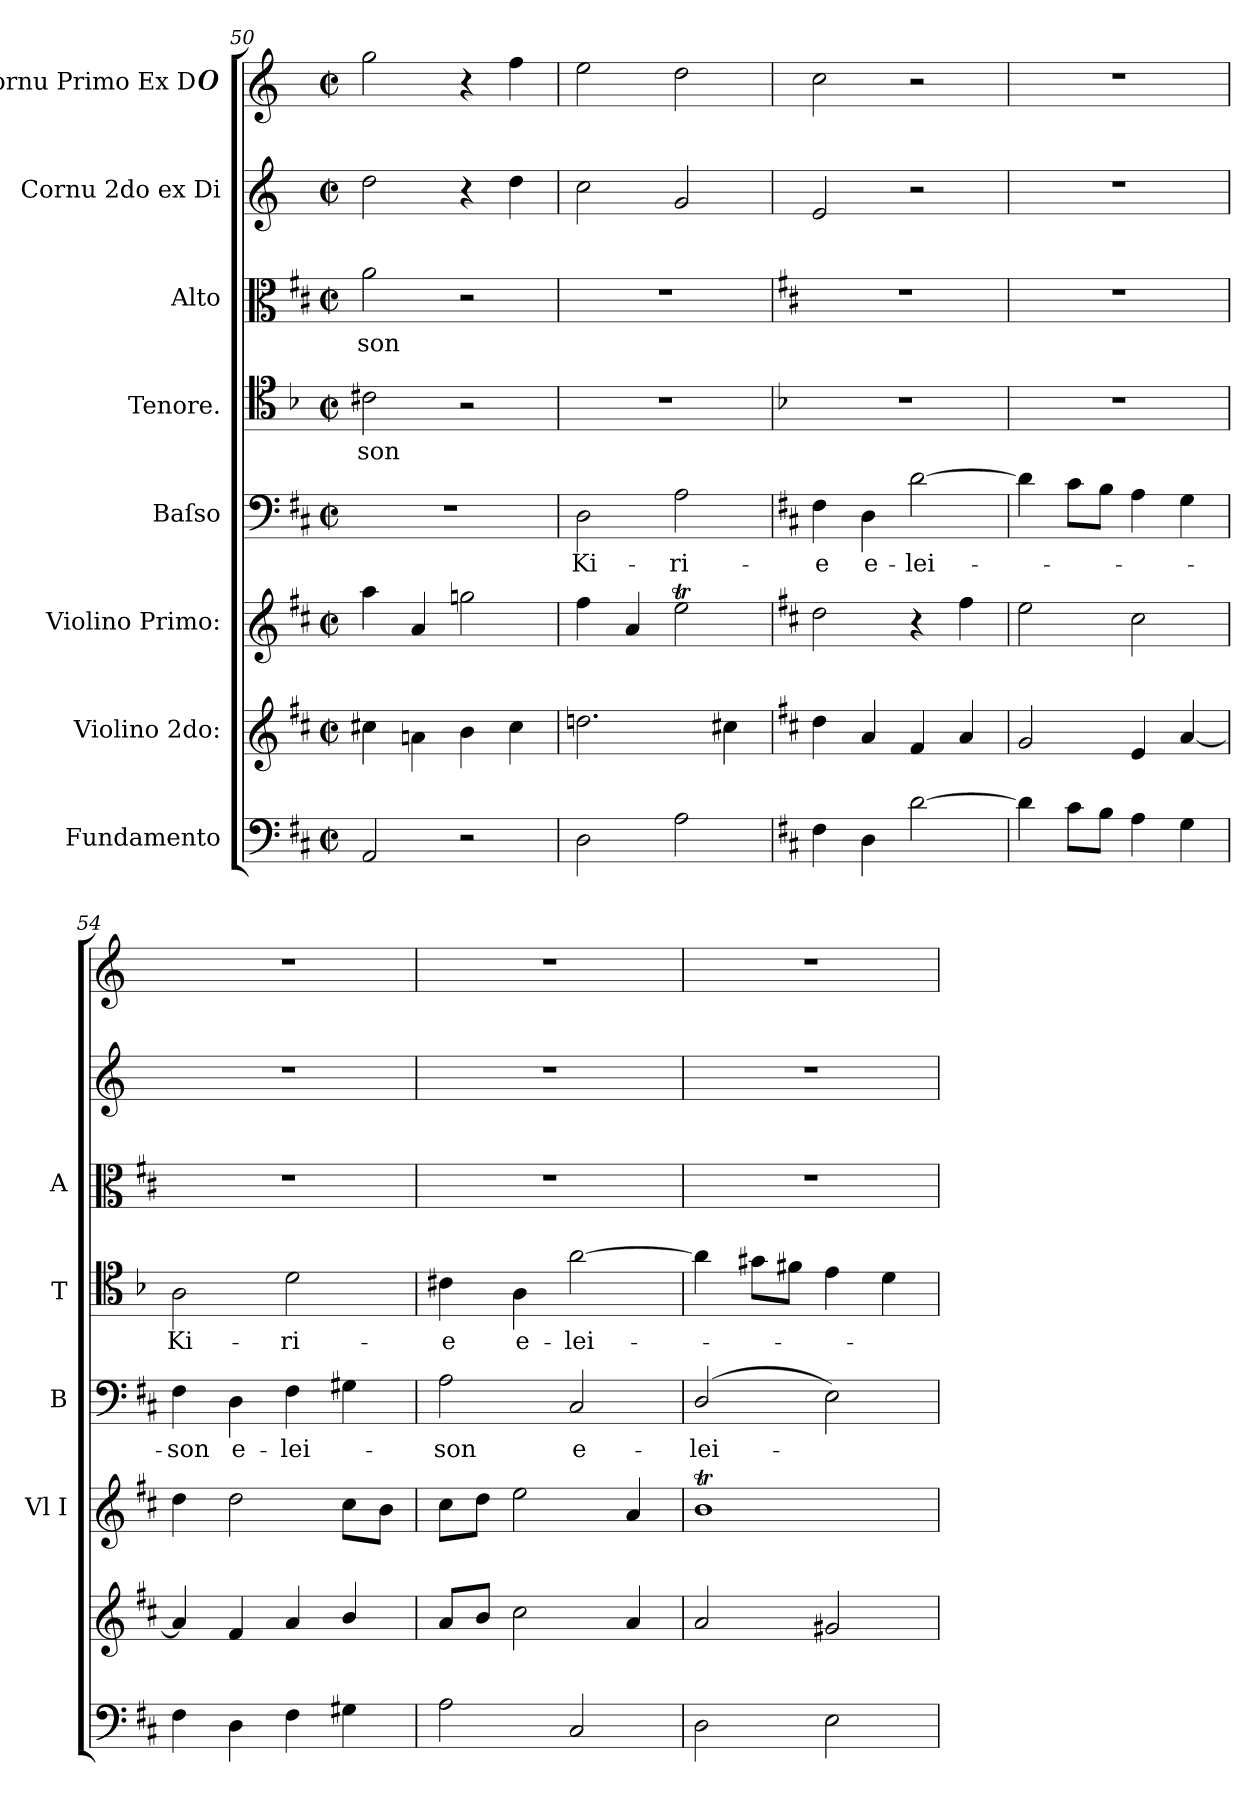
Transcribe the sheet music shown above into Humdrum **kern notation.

**kern	**kern	**kern	**kern	**text	**kern	**text	**kern	**text	**kern	**kern
*part8	*part7	*part6	*part5	*part5	*part4	*part4	*part3	*part3	*part2	*part1
*staff8	*staff7	*staff6	*staff5	*staff5	*staff4	*staff4	*staff3	*staff3	*staff2	*staff1
*I"Fundamento	*I"Violino 2do:	*I"Violino Primo:	*I"Baſso	*	*I"Tenore.	*	*I"Alto	*	*I"Cornu 2do ex Di	*I"Cornu Primo Ex D#
*	*	*I'Vl I	*I'B	*	*I'T	*	*I'A	*	*	*
*clefF4	*clefG2	*clefG2	*clefF4	*	*clefC4	*	*clefC3	*	*clefG2	*clefG2
*	*	*	*	*	*	*	*	*	*ITrd6c10	*ITrd6c10
*k[f#c#]	*k[f#c#]	*k[f#c#]	*k[f#c#]	*	*k[b-]	*	*k[f#c#]	*	*k[f#c#]	*k[f#c#]
*M2/2	*M2/2	*M2/2	*M2/2	*	*M2/2	*	*M2/2	*	*M2/2	*M2/2
*met(c|)	*met(c|)	*met(c|)	*met(c|)	*	*met(c|)	*	*met(c|)	*	*met(c|)	*met(c|)
=50	=50	=50	=50	=50	=50	=50	=50	=50	=50	=50
2AA/	4cc#X\	4aa\	1r	.	2c#\	-son	2a\	-son	2e\	2a\
.	4an\	4a/	.	.	.	.	.	.	.	.
2r	4b\	2ggn\	.	.	2r	.	2r	.	4r	4r
.	4cc#\	.	.	.	.	.	.	.	4e\	4g\
=51	=51	=51	=51	=51	=51	=51	=51	=51	=51	=51
!	!	!	!	!LO:LY:i	!	!	!	!	!	!
2D\	2.ddn\	4ff#\	2D\	Ki-	1r	.	1r	.	2d\	2f#\
.	.	4a/	.	.	.	.	.	.	.	.
!	!	!	!	!LO:LY:i	!	!	!	!	!	!
2A\	.	2eeT\	2A\	-ri-	.	.	.	.	2A/	2e\
.	4cc#X\	.	.	.	.	.	.	.	.	.
=52	=52	=52	=52	=52	=52	=52	=52	=52	=52	=52
*	*k[f#c#]	*	*	*	*	*	*	*	*	*
!	!	!	!	!LO:LY:i	!	!	!	!	!	!
4F#\	4dd\	2dd\	4F#\	-e	1r	.	1r	.	2F#/	2d\
!	!	!	!	!LO:LY:i	!	!	!	!	!	!
4D\	4a/	.	4D\	e-	.	.	.	.	.	.
!	!	!	!	!LO:LY:i	!	!	!	!	!	!
[2d\	4f#/	4r	[2d\	-lei-	.	.	.	.	2r	2r
.	4a/	4ff#\	.	.	.	.	.	.	.	.
=53	=53	=53	=53	=53	=53	=53	=53	=53	=53	=53
4d\]	2g/	2ee\	4d\]	.	1r	.	1r	.	1r	1r
8c#\L	.	.	8c#\L	.	.	.	.	.	.	.
8B\J	.	.	8B\J	.	.	.	.	.	.	.
4A\	4e/	2cc#\	4A\	.	.	.	.	.	.	.
4G\	[4a/	.	4G\	.	.	.	.	.	.	.
=54	=54	=54	=54	=54	=54	=54	=54	=54	=54	=54
!	!	!	!	!LO:LY:i	!	!	!	!	!	!
4F#\	4a/]	4dd\	4F#\	-son	2A\	Ki-	1r	.	1r	1r
!	!	!	!	!LO:LY:i	!	!	!	!	!	!
4D\	4f#/	2dd\	4D\	e-	.	.	.	.	.	.
!	!	!	!	!LO:LY:i	!	!	!	!	!	!
4F#\	4a/	.	4F#\	-lei-	2d\	-ri-	.	.	.	.
4G#X\	4b/	8cc#\L	4G#X\	.	.	.	.	.	.	.
.	.	8b\J	.	.	.	.	.	.	.	.
=55	=55	=55	=55	=55	=55	=55	=55	=55	=55	=55
2A\	8a/L	8cc#\L	2A\	-son	4c#\	-e	1r	.	1r	1r
.	8b/J	8dd\J	.	.	.	.	.	.	.	.
.	2cc#\	2ee\	.	.	4A\	e-	.	.	.	.
2C#/	.	.	2C#/	e-	[2a\	-lei-	.	.	.	.
.	4a/	4a/	.	.	.	.	.	.	.	.
=56	=56	=56	=56	=56	=56	=56	=56	=56	=56	=56
2D\	2a/	1bT	(2D/	-lei-	4a\]	.	1r	.	1r	1r
.	.	.	.	.	8g#X\L	.	.	.	.	.
.	.	.	.	.	8f#\J	.	.	.	.	.
2E\	2g#X/	.	2E\)	.	4e\	.	.	.	.	.
.	.	.	.	.	4d\	.	.	.	.	.
=	=	=	=	=	=	=	=	=	=	=
*-	*-	*-	*-	*-	*-	*-	*-	*-	*-	*-
